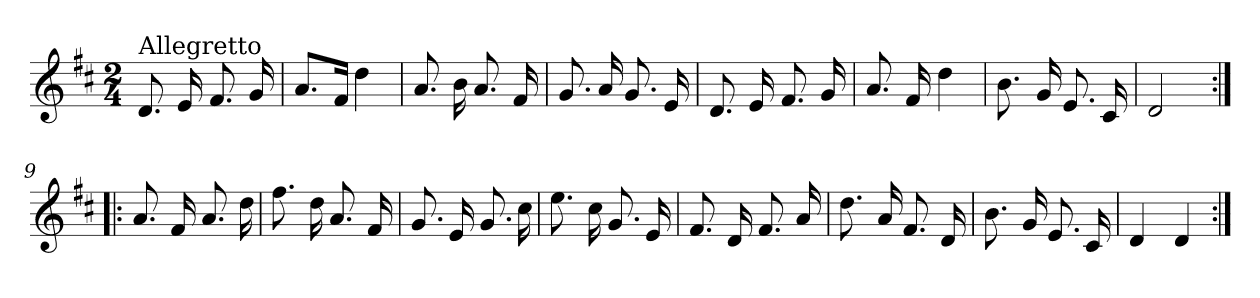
**kern
*part1
*staff1
*clefG2
*k[f#c#]
*D:
*M2/4
=1
!LO:TX:a:t=Allegretto
8.d/
16e/
8.f#/
16g/
=2
8.a/L
16f#/Jk
4dd\
=3
8.a/
16b\
8.a/
16f#/
=4
8.g/
16a/
8.g/
16e/
=5
8.d/
16e/
8.f#/
16g/
=6
8.a/
16f#/
4dd\
!!LO:LB:g=z
=7
8.b\
16g/
8.e/
16c#/
=8
2d/
=9:|!|:
8.a/
16f#/
8.a/
16dd\
=10
8.ff#\
16dd\
8.a/
16f#/
=11
8.g/
16e/
8.g/
16cc#\
=12
8.ee\
16cc#\
8.g/
16e/
=13
8.f#/
16d/
8.f#/
16a/
!!LO:LB:g=z
=14
8.dd\
16a/
8.f#/
16d/
=15
8.b\
16g/
8.e/
16c#/
=16
4d/
4d/
=:|!
*-
